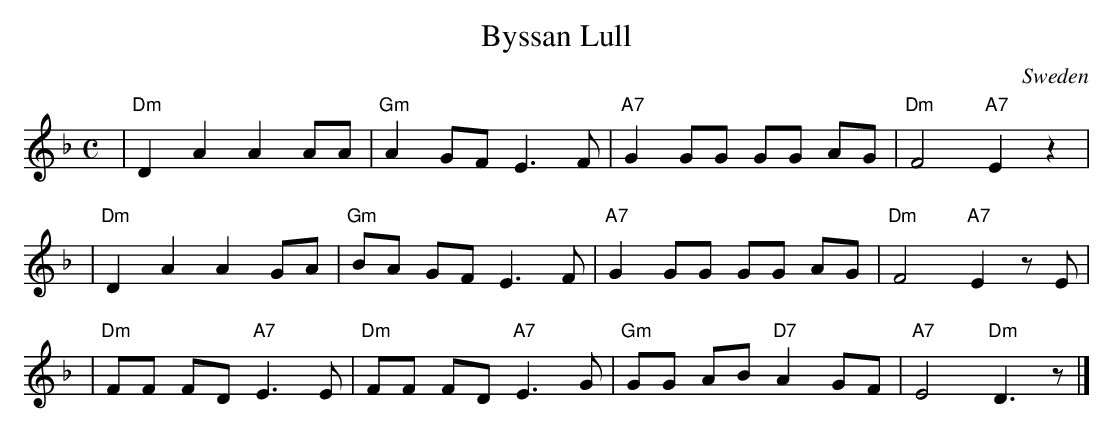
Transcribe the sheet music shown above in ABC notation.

X:1
T: Byssan Lull
O: Sweden
M: C
L: a/8
K: Dm
| "Dm"D2 A2 A2 AA | "Gm"A2 GF E3 F | "A7"G2 GG GG AG | "Dm"F4 "A7"E2 z2 |
| "Dm"D2 A2 A2 GA | "Gm"BA GF E3 F | "A7"G2 GG GG AG | "Dm"F4 "A7"E2 zE |
| "Dm"FF FD "A7"E3 E | "Dm"FF FD "A7"E3 G | "Gm"GG AB "D7"A2 GF | "A7"E4 "Dm"D3 z |]
